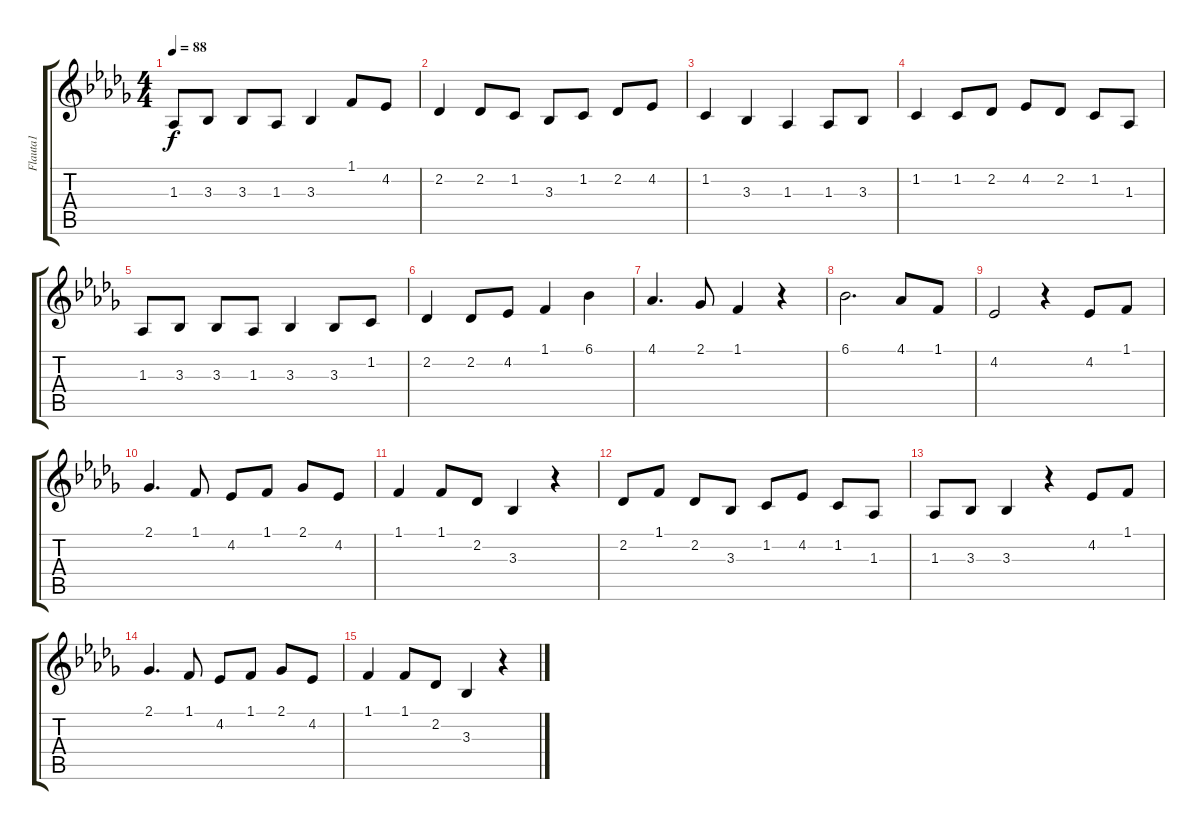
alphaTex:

\track ("Flauta1" "Flauta1") {instrument flute}
\staff {score tabs}
\tuning (E4 B3 G3 D3 A2 E2) {hide}
\ts (4 4)
\tempo 88
\clef g2
\ks db
1.3.8{dy f} 3.3.8 3.3.8 1.3.8 3.3.4 1.1.8 4.2.8 |
2.2.4 2.2.8 1.2.8 3.3.8 1.2.8 2.2.8 4.2.8 |
1.2.4 3.3.4 1.3.4 1.3.8 3.3.8 |
1.2.4 1.2.8 2.2.8 4.2.8 2.2.8 1.2.8 1.3.8 |
1.3.8 3.3.8 3.3.8 1.3.8 3.3.4 3.3.8 1.2.8 |
2.2.4 2.2.8 4.2.8 1.1.4 6.1.4 |
4.1.4{d} 2.1.8 1.1.4 r.4 |
6.1.2{d} 4.1.8 1.1.8 |
4.2.2 r.4 4.2.8 1.1.8 |
2.1.4{d} 1.1.8 4.2.8 1.1.8 2.1.8 4.2.8 |
1.1.4 1.1.8 2.2.8 3.3.4 r.4 |
2.2.8 1.1.8 2.2.8 3.3.8 1.2.8 4.2.8 1.2.8 1.3.8 |
1.3.8 3.3.8 3.3.4 r.4 4.2.8 1.1.8 |
2.1.4{d} 1.1.8 4.2.8 1.1.8 2.1.8 4.2.8 |
1.1.4 1.1.8 2.2.8 3.3.4 r.4
